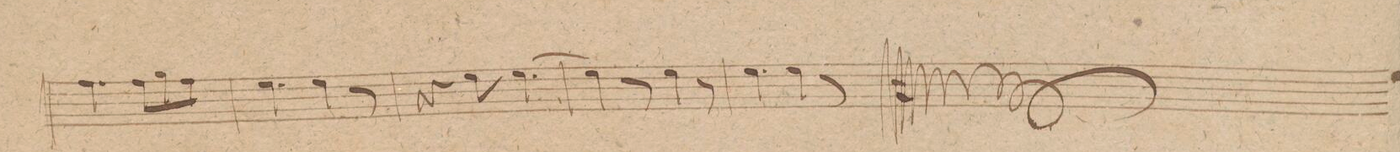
**kern	**dynam
*I"Flauto 1mo	*
*clefG2	*
*k[]	*
*M6/8	*
4.ff\	.
8ff\L	.
8gg\	.
8ff\J	.
=151	=151
4.ee\	.
4ee\	.
8r	.
=152	=152
4r	.
8ee\	.
[4.ee\	.
=153	=153
4ee\]	.
8r	.
4ee\	.
8r	.
=154	=154
4.ee\	.
4ee\	.
8r	.
==	==
*-	*-
